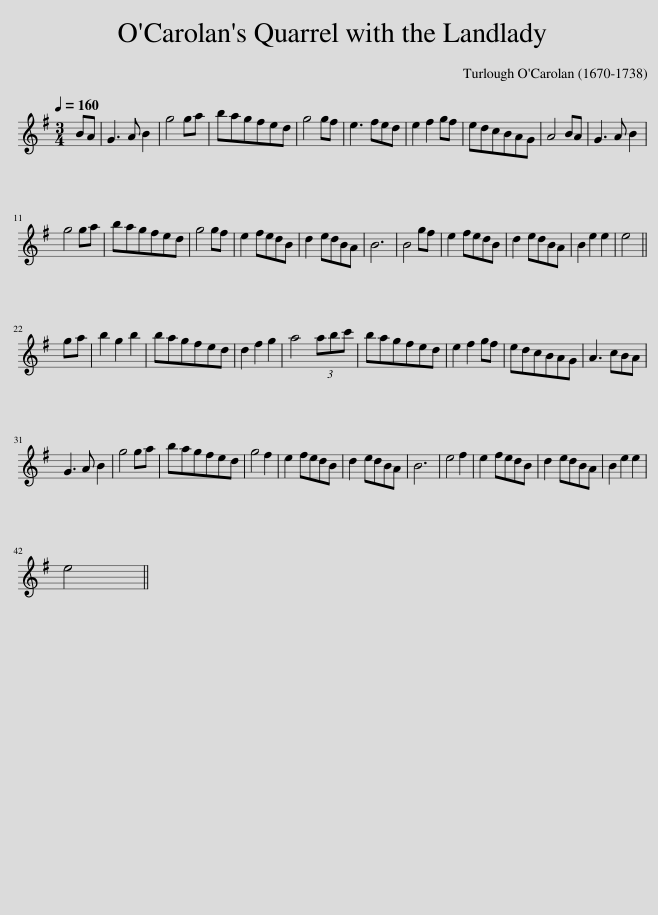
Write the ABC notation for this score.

X:1
L:1/8
Q:1/4=160
M:3/4
I:linebreak $
K:Emin
V:1 treble
V:1
 BA | G3 A B2 | g4 ga | bagfed | g4 gf | %5
 e3 fed | e2 f2 gf | edcBAG | A4 BA | G3 A B2 |$ %10
 g4 ga | bagfed | g4 gf | e2 fedB | d2 edBA | %15
 B6 | B4 gf | e2 fedB | d2 edBA | B2 e2 e2 | %20
 e4 ||$ ga | b2 g2 b2 | bagfed | d2 f2 g2 | %25
 a4 (3abc' | bagfed | e2 f2 gf | edcBAG | A3 cBA |$ %30
 G3 A B2 | g4 ga | bagfed | g4 f2 | e2 fedB | %35
 d2 edBA | B6 | e4 f2 | e2 fedB | d2 edBA | %40
 B2 e2 e2 |$ e4 || %42
